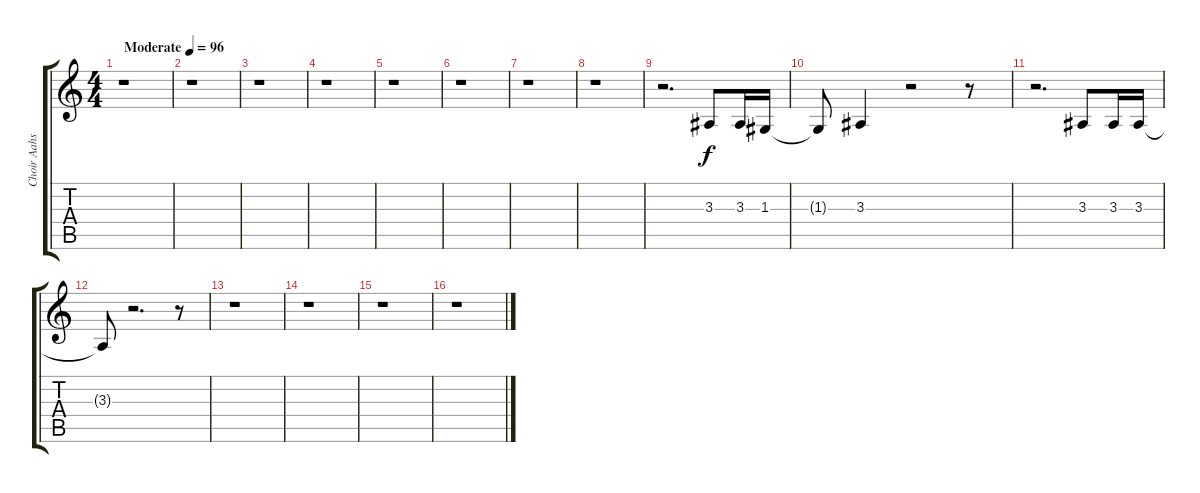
\track ("Choir Aahs" "Choir Aahs") {instrument choiraahs}
\staff {score tabs}
\tuning (E4 B3 G3 D3 A2 E2) {hide}
\ts (4 4)
\tempo (96 "Moderate")
\tempo 101
\tempo (96 "Moderate")
\clef g2
\ks c
r.1{dy f instrument choiraahs} |
r.1 |
r.1 |
r.1 |
r.1 |
r.1 |
r.1 |
r.1 |
r.2{d} 3.3.8 3.3.16 1.3.16 |
1.3{t}.8 3.3.4 r.2 r.8 |
r.2{d} 3.3.8 3.3.16 3.3.16 |
3.3{t}.8 r.2{d} r.8 |
r.1 |
r.1 |
r.1 |
r.1
